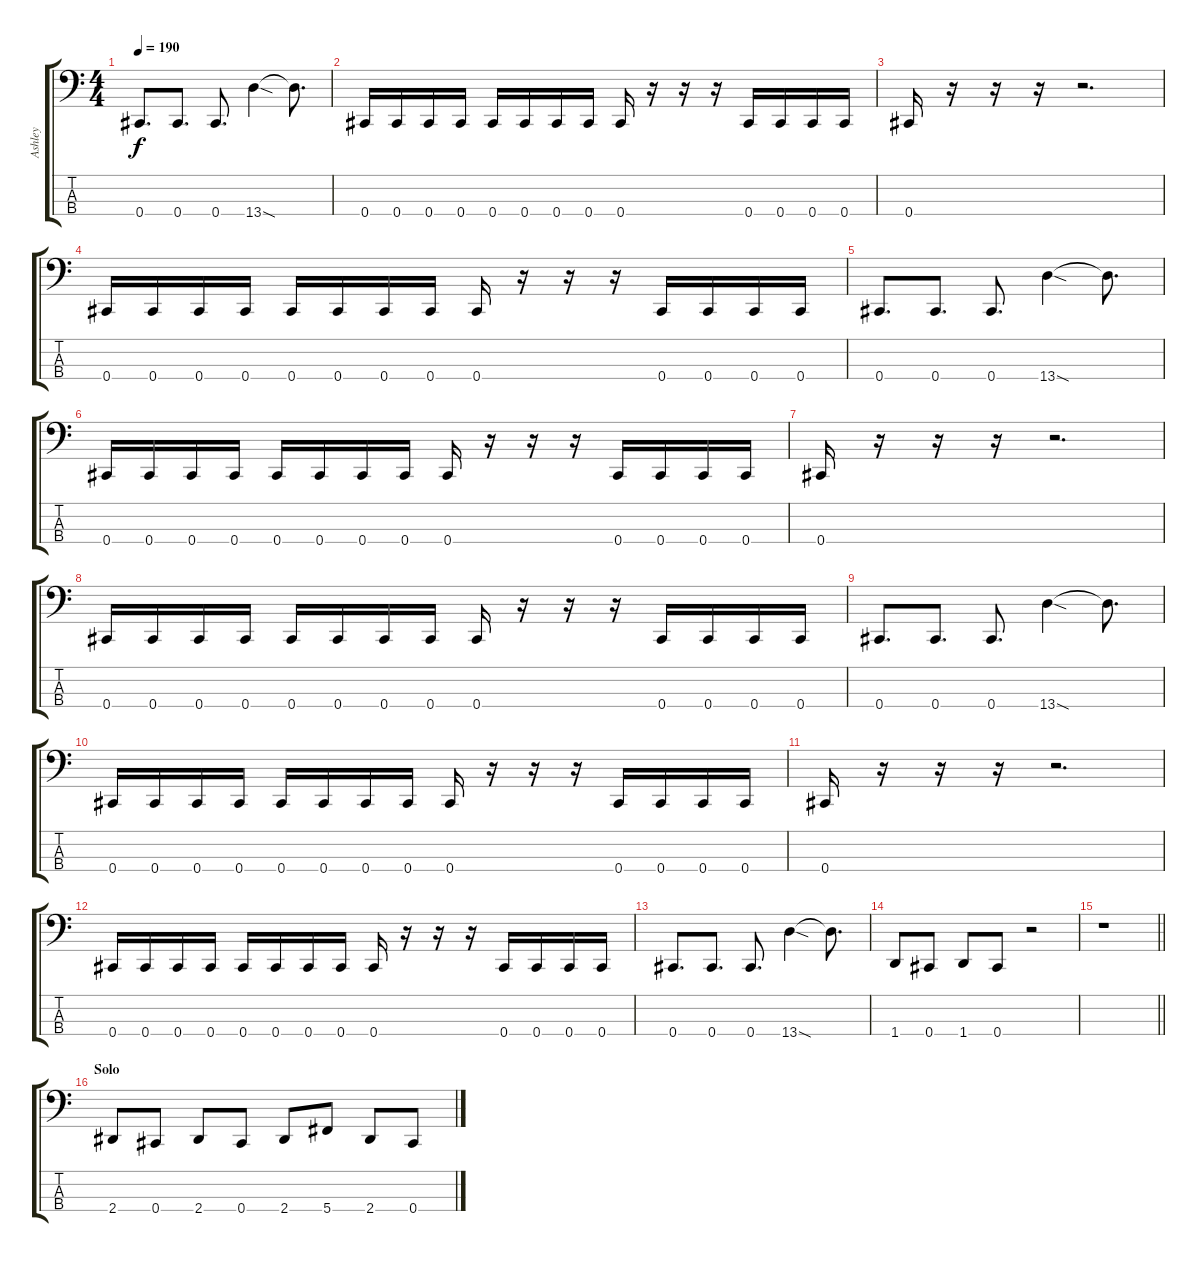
\track ("Ashley" "Ashley") {instrument electricbasspick}
\staff {score tabs}
\tuning (Gb2 Db2 Ab1 Db1) {hide}
\ts (4 4)
\tempo 190
\clef f4
\ks c
0.4.8{d dy f} 0.4.8{d} 0.4.8{d} 13.4{sod}.4 13.4{t}.8{d} |
0.4.16 0.4.16 0.4.16 0.4.16 0.4.16 0.4.16 0.4.16 0.4.16 0.4.16 r.16 r.16 r.16 0.4.16 0.4.16 0.4.16 0.4.16 |
0.4.16 r.16 r.16 r.16 r.2{d} |
0.4.16 0.4.16 0.4.16 0.4.16 0.4.16 0.4.16 0.4.16 0.4.16 0.4.16 r.16 r.16 r.16 0.4.16 0.4.16 0.4.16 0.4.16 |
0.4.8{d} 0.4.8{d} 0.4.8{d} 13.4{sod}.4 13.4{t}.8{d} |
0.4.16 0.4.16 0.4.16 0.4.16 0.4.16 0.4.16 0.4.16 0.4.16 0.4.16 r.16 r.16 r.16 0.4.16 0.4.16 0.4.16 0.4.16 |
0.4.16 r.16 r.16 r.16 r.2{d} |
0.4.16 0.4.16 0.4.16 0.4.16 0.4.16 0.4.16 0.4.16 0.4.16 0.4.16 r.16 r.16 r.16 0.4.16 0.4.16 0.4.16 0.4.16 |
0.4.8{d} 0.4.8{d} 0.4.8{d} 13.4{sod}.4 13.4{t}.8{d} |
0.4.16 0.4.16 0.4.16 0.4.16 0.4.16 0.4.16 0.4.16 0.4.16 0.4.16 r.16 r.16 r.16 0.4.16 0.4.16 0.4.16 0.4.16 |
0.4.16 r.16 r.16 r.16 r.2{d} |
0.4.16 0.4.16 0.4.16 0.4.16 0.4.16 0.4.16 0.4.16 0.4.16 0.4.16 r.16 r.16 r.16 0.4.16 0.4.16 0.4.16 0.4.16 |
0.4.8{d} 0.4.8{d} 0.4.8{d} 13.4{sod}.4 13.4{t}.8{d} |
1.4.8 0.4.8 1.4.8 0.4.8 r.2 |
\barLineRight lightlight
r.1 |
\section ("" "Solo")
2.4.8 0.4.8 2.4.8 0.4.8 2.4.8 5.4.8 2.4.8 0.4.8
